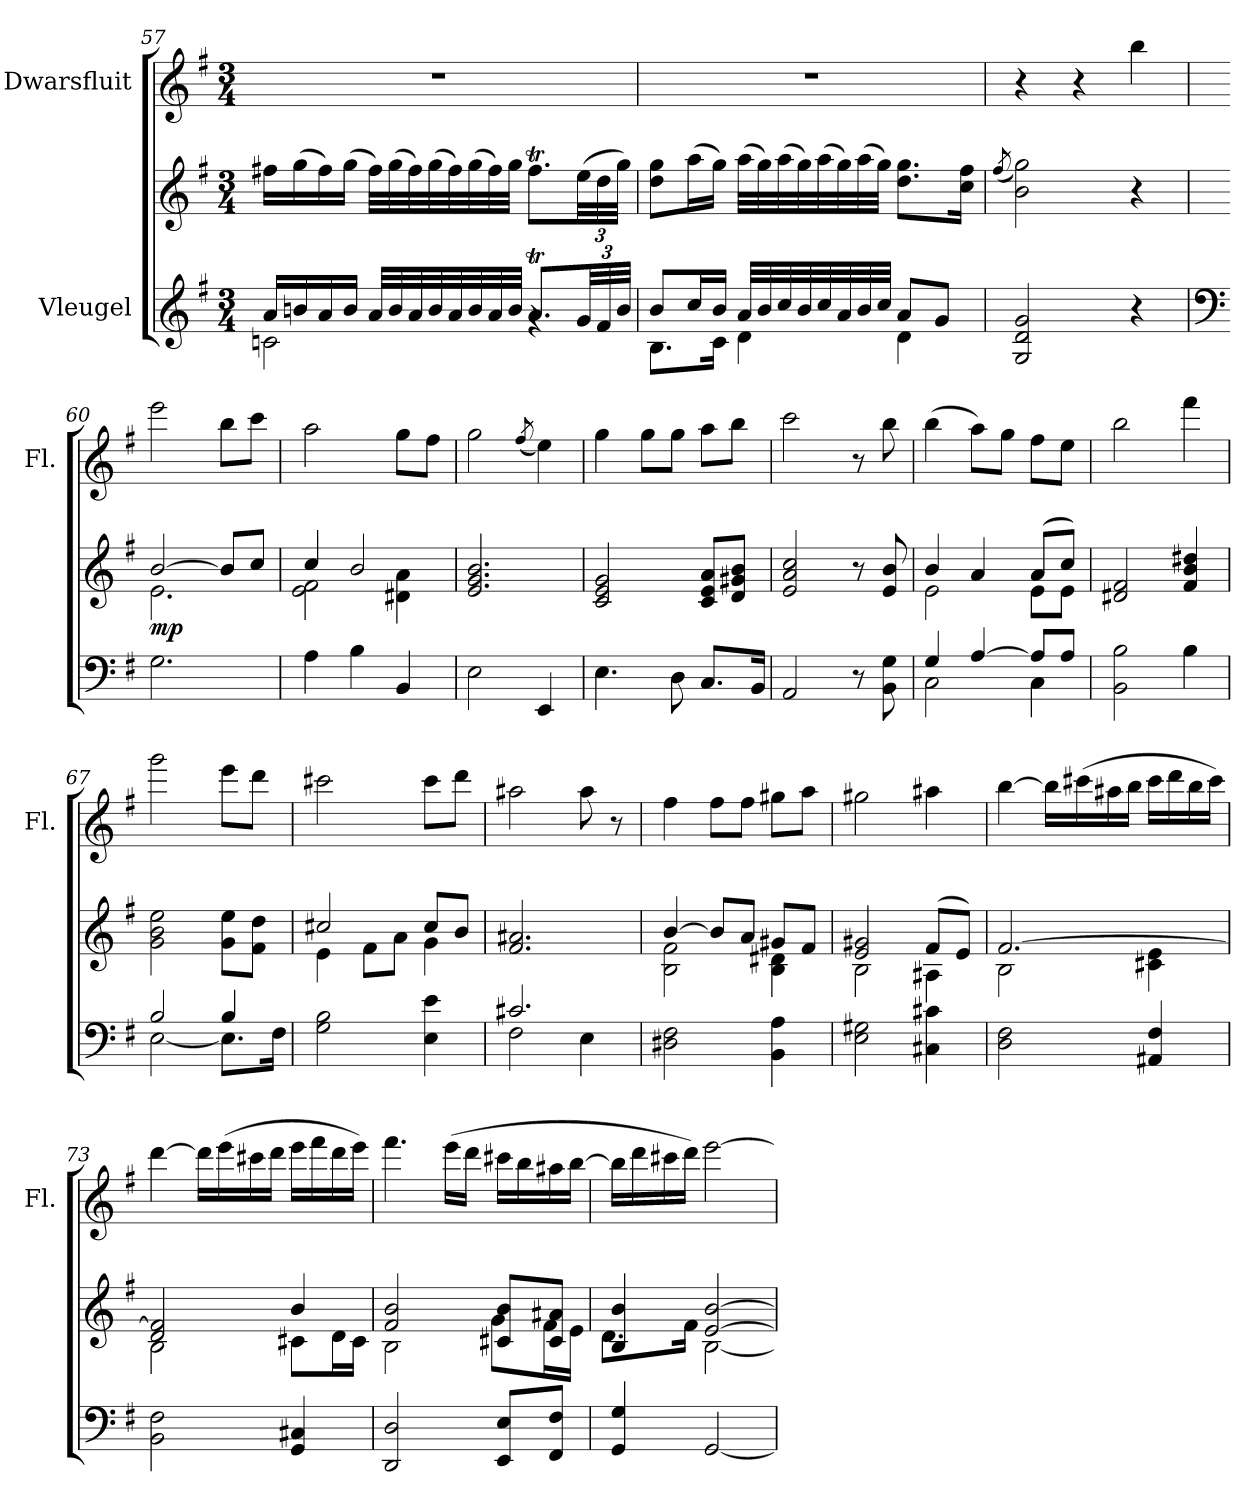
**kern	**kern	**dynam	**kern
*part2	*part2	*part2	*part1
*staff3	*staff2	*staff2/3	*staff1
*I"Vleugel	*	*	*I"Dwarsfluit
*	*	*	*I'Fl.
*clefG2	*clefG2	*	*clefG2
*k[f#]	*k[f#]	*	*k[f#]
*M3/4	*M3/4	*	*M3/4
=57	=57	=57	=57
*^	*	*	*
16a/LL	2cn\	16ff#X\LL	.	2.r
16bn/	.	(16gg\	.	.
16a/	.	16ff#\)	.	.
16b/JJ	.	(16gg\JJ	.	.
32a/LLL	.	32ff#\LLL)	.	.
32b/	.	(32gg\	.	.
32a/	.	32ff#\)	.	.
32b/	.	(32gg\	.	.
32a/	.	32ff#\)	.	.
32b/	.	(32gg\	.	.
32a/	.	32ff#\)	.	.
32b/JJJ	.	32gg\JJJ	.	.
8.aT/L	4rg	8.ff#t\L	.	.
*Xbrackettup	*	*Xbrackettup	*	*
48g/LL	.	(48ee\LL	.	.
48f#/	.	48dd\	.	.
48b/JJJ	.	48gg\JJJ)	.	.
!!LO:PB:g=z
=58	=58	=58	=58	=58
8b/L	8.B\L	8dd\ 8gg\L	.	2.r
16cc/L	.	(16aa\L	.	.
16b/JJ	16c\Jk	16gg\JJ)	.	.
32a/LLL	4d\	(32aa\LLL	.	.
32b/	.	32gg\)	.	.
32cc/	.	(32aa\	.	.
32b/	.	32gg\)	.	.
32cc/	.	(32aa\	.	.
32a/	.	32gg\)	.	.
32b/	.	(32aa\	.	.
32cc/JJJ	.	32gg\JJJ)	.	.
8a/L	4d\	8.dd\ 8.gg\L	.	.
8g/J	.	.	.	.
.	.	16cc\ 16ff#\Jk	.	.
*v	*v	*	*	*
=59	=59	=59	=59
.	(8qff#/	.	.
2G/ 2d/ 2g/	2b\ 2gg\)	.	4r
.	.	.	4r
4r	4r	.	4bb\
=60	=60	=60	=60
*clefF4	*	*	*
*	*^	*	*
!	!	!	!LO:DY:b	!
2.G\	[2b/	2.e\	mp	2eee\
.	8b/L]	.	.	8bb\L
.	8cc/J	.	.	8ccc\J
=61	=61	=61	=61	=61
4A\	4cc/	2e\ 2f#\	.	2aa\
4B\	2b/	.	.	.
4BB/	.	4d#X\ 4a\	.	8gg\L
.	.	.	.	8ff#\J
*	*v	*v	*	*
=62	=62	=62	=62
2E\	2.e/ 2.g/ 2.b/	.	2gg\
.	.	.	(8qff#/
4EE/	.	.	4ee\)
=63	=63	=63	=63
4.E\	2c/ 2e/ 2g/	.	4gg\
.	.	.	8gg\L
8D\	.	.	8gg\J
8.C/L	8c/ 8e/ 8a/L	.	8aa\L
.	8d/ 8g#X/ 8b/J	.	8bb\J
16BB/Jk	.	.	.
!!LO:LB:g=z
=64	=64	=64	=64
2AA/	2e/ 2a/ 2cc/	.	2ccc\
8r	8r	.	8r
8BB\ 8G\	8e/ 8b/	.	8bb\
=65	=65	=65	=65
*^	*^	*	*
4G/	2C\	4b/	2e\	.	(4bb\
[4A/	.	4a/	.	.	8aa\L)
.	.	.	.	.	8gg\J
8A/L]	4C\	(8a/L	8e\L	.	8ff#\L
8A/J	.	8cc/J)	8e\J	.	8ee\J
*v	*v	*	*	*	*
*	*v	*v	*	*
=66	=66	=66	=66
2BB\ 2B\	2d#X/ 2f#/	.	2bb\
4B\	4f#/ 4b/ 4dd#X/	.	4fff#\
=67	=67	=67	=67
*^	*	*	*
2B/	[2E\	2g\ 2b\ 2ee\	.	2ggg\
4B/	8.E\L]	8g\ 8ee\L	.	8eee\L
.	.	8f#\ 8dd\J	.	8ddd\J
.	16F#\Jk	.	.	.
*v	*v	*	*	*
=68	=68	=68	=68
*	*^	*	*
2G\ 2B\	2cc#X/	4e\	.	2ccc#X\
.	.	8f#\L	.	.
.	.	8a\J	.	.
4E\ 4e\	8cc#/L	4g\	.	8ccc#\L
.	8b/J	.	.	8ddd\J
*	*v	*v	*	*
=69	=69	=69	=69
*^	*	*	*
2.c#X/	2F#\	2.f#/ 2.a#X/	.	2aa#X\
.	4E\	.	.	8aa#\
.	.	.	.	8r
*v	*v	*	*	*
=70	=70	=70	=70
*	*^	*	*
2D#X\ 2F#\	[4b/	2B\ 2f#\	.	4ff#\
.	8b/L]	.	.	8ff#\L
.	8a/J	.	.	8ff#\J
4BB\ 4A\	8g#X/L	4B\ 4d#X\	.	8gg#X\L
.	8f#/J	.	.	8aa\J
!!LO:LB:g=z
=71	=71	=71	=71	=71
2E\ 2G#X\	2e/ 2g#X/	2B\	.	2gg#X\
4C#X\ 4c#X\	(8f#/L	4A#X\	.	4aa#X\
.	8e/J)	.	.	.
=72	=72	=72	=72	=72
2D\ 2F#\	[2.f#/	2B\	.	[4bb\
.	.	.	.	16bb\LL]
.	.	.	.	(16ccc#X\
.	.	.	.	16aa#X\
.	.	.	.	16bb\JJ
4AA#X/ 4F#/	.	4c#X\ 4e\	.	16ccc#\LL
.	.	.	.	16ddd\
.	.	.	.	16bb\
.	.	.	.	16ccc#\JJ)
=73	=73	=73	=73	=73
2BB\ 2F#\	2d/ 2f#/]	2B\	.	[4ddd\
.	.	.	.	16ddd\LL]
.	.	.	.	(16eee\
.	.	.	.	16ccc#X\
.	.	.	.	16ddd\JJ
4GG/ 4C#X/	4b/	8c#X\L	.	16eee\LL
.	.	.	.	16fff#\
.	.	16d\L	.	16ddd\
.	.	16c#\JJ	.	16eee\JJ)
!!LO:PB:g=z
=74	=74	=74	=74	=74
2DD/ 2D/	2f#/ 2b/	2B\	.	4.fff#\
.	.	.	.	(16eee\LL
.	.	.	.	16ddd\JJ
8EE/ 8E/L	8c#X/ 8b/L	8g\L	.	16ccc#X\LL
.	.	.	.	16bb\
8FF#/ 8F#/J	8c#/ 8a#X/J	16f#\L	.	16aa#X\
.	.	16e\JJ	.	[16bb\JJ
=75	=75	=75	=75	=75
4GG/ 4G/	4B/ 4b/	8.d\L	.	16bb\LL]
.	.	.	.	16ddd\
.	.	.	.	16ccc#X\
.	.	16f#\Jk	.	16ddd\JJ)
[2GG/	[2e/ [2b/	[2B\	.	[2eee\
*	*v	*v	*	*
=	=	=	=
*-	*-	*-	*-
